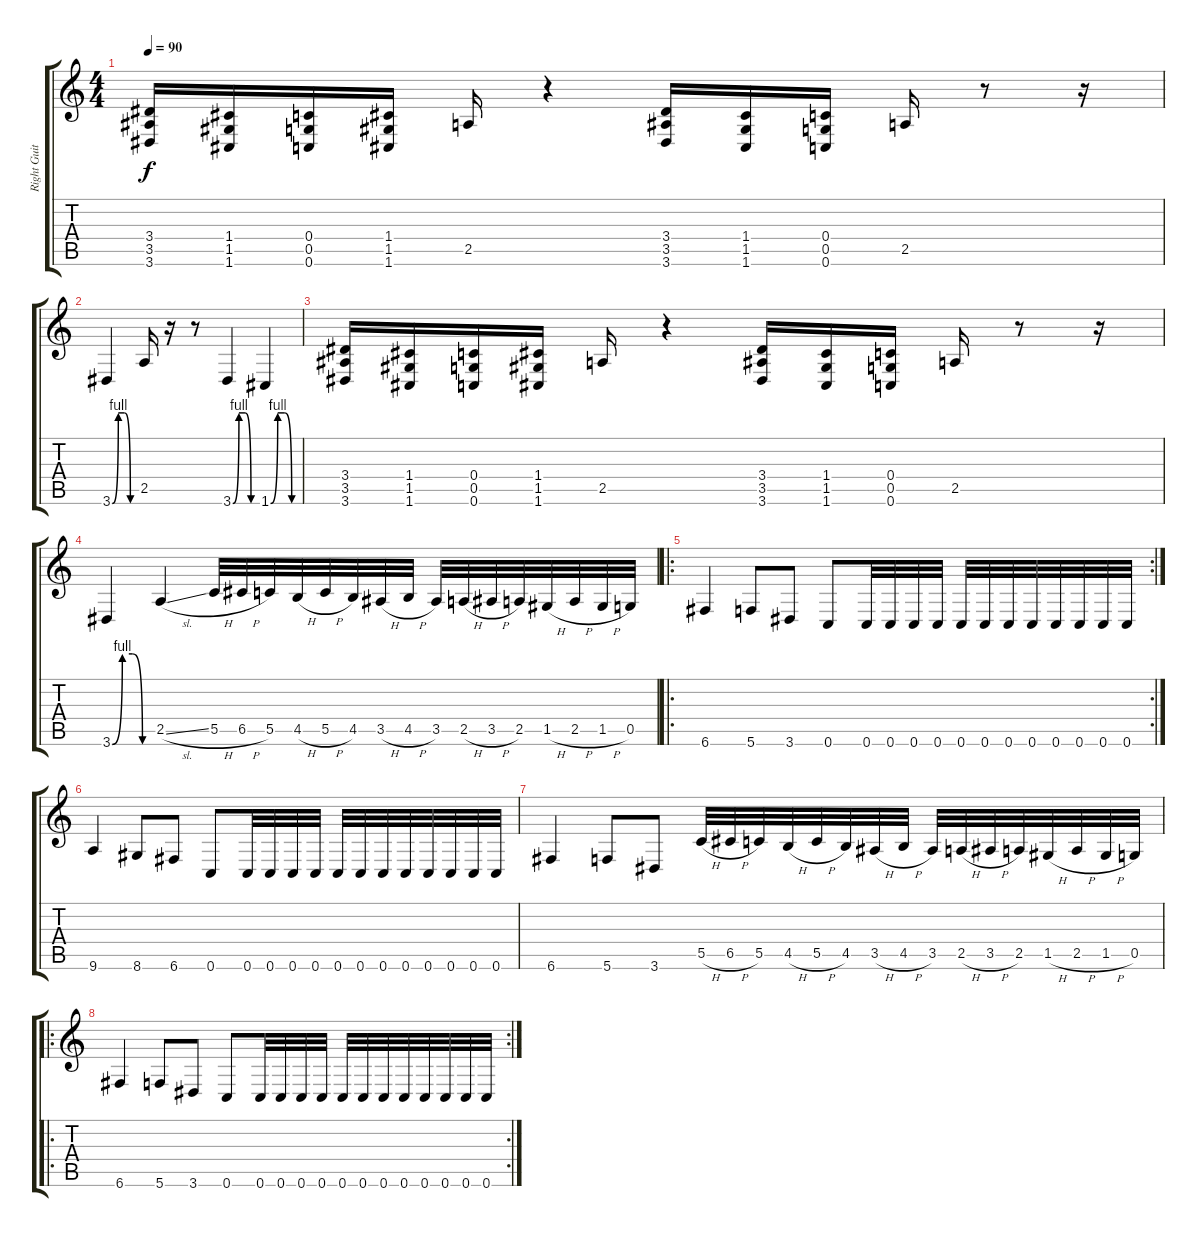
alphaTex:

\track ("Right Guitar" "Right Guit") {instrument overdrivenguitar}
\staff {score tabs}
\tuning (D4 A3 F3 C3 G2 C2) {hide}
\ts (4 4)
\tempo 90
\clef g2
\ks c
(3.4 3.5 3.6).16{dy f} (1.4 1.5 1.6).16 (0.4 0.5 0.6).16 (1.4 1.5 1.6).16 2.5.16 r.4 (3.4 3.5 3.6).16 (1.4 1.5 1.6).16 (0.4 0.5 0.6).16 2.5.16 r.8 r.16 |
3.6{be (custom 0 0 15 4 30 4 45 0 60 0)}.4 2.5.16 r.16 r.8 3.6{be (custom 0 0 15 4 30 4 45 0 60 0)}.4 1.6{be (custom 0 0 15 4 30 4 45 0 60 0)}.4 |
(3.4 3.5 3.6).16 (1.4 1.5 1.6).16 (0.4 0.5 0.6).16 (1.4 1.5 1.6).16 2.5.16 r.4 (3.4 3.5 3.6).16 (1.4 1.5 1.6).16 (0.4 0.5 0.6).16 2.5.16 r.8 r.16 |
3.6{be (custom 0 0 15 4 30 4 45 0 60 0)}.4 2.5{sl}.4 5.5{h}.32 6.5{h}.32 5.5.32 4.5{h}.32 5.5{h}.32 4.5.32 3.5{h}.32 4.5{h}.32 3.5.32 2.5{h}.32 3.5{h}.32 2.5.32 1.5{h}.32 2.5{h}.32 1.5{h}.32 0.5.32 |
\ro
\rc 2
6.6.4 5.6.8 3.6.8 0.6.8 0.6.32 0.6.32 0.6.32 0.6.32 0.6.32 0.6.32 0.6.32 0.6.32 0.6.32 0.6.32 0.6.32 0.6.32 |
9.6.4 8.6.8 6.6.8 0.6.8 0.6.32 0.6.32 0.6.32 0.6.32 0.6.32 0.6.32 0.6.32 0.6.32 0.6.32 0.6.32 0.6.32 0.6.32 |
6.6.4 5.6.8 3.6.8 5.5{h}.32 6.5{h}.32 5.5.32 4.5{h}.32 5.5{h}.32 4.5.32 3.5{h}.32 4.5{h}.32 3.5.32 2.5{h}.32 3.5{h}.32 2.5.32 1.5{h}.32 2.5{h}.32 1.5{h}.32 0.5.32 |
\ro
\rc 2
6.6.4 5.6.8 3.6.8 0.6.8 0.6.32 0.6.32 0.6.32 0.6.32 0.6.32 0.6.32 0.6.32 0.6.32 0.6.32 0.6.32 0.6.32 0.6.32
